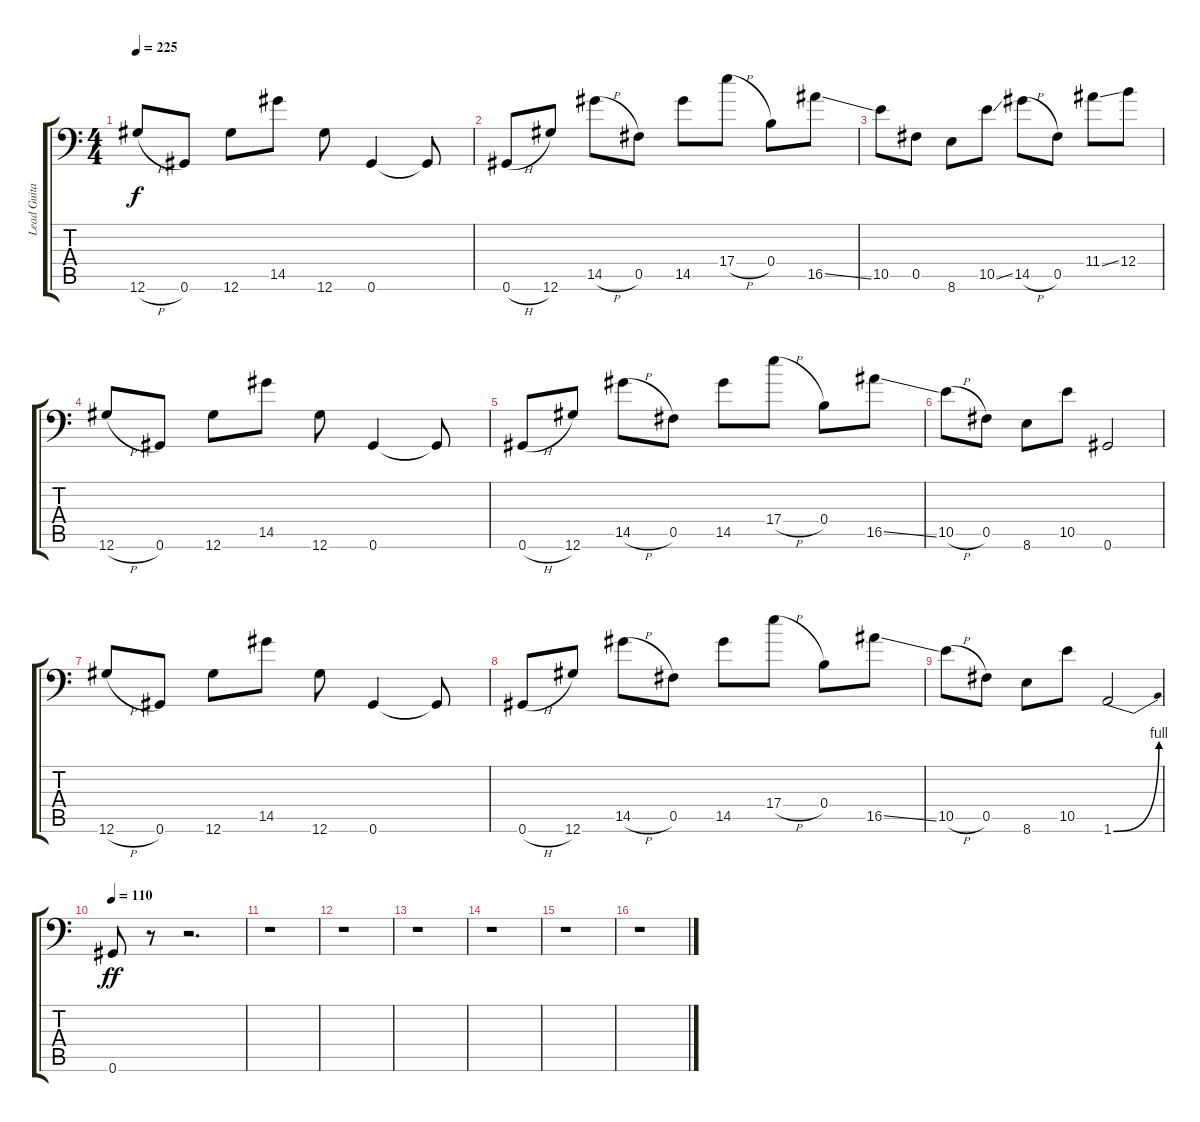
\track ("Lead Guitar" "Lead Guita") {instrument distortionguitar}
\staff {score tabs}
\tuning (Db4 Ab3 E3 B2 Gb2 Ab1) {hide}
\ts (4 4)
\tempo 225
\clef f4
\ks c
12.6{h}.8{dy f} 0.6.8 12.6.8 14.5.8 12.6.8 0.6.4 0.6{t}.8 |
0.6{h}.8 12.6.8 14.5{h}.8 0.5.8 14.5.8 17.4{h}.8 0.4.8 16.5{ss}.8 |
10.5.8 0.5.8 8.6.8 10.5{ss}.8 14.5{h}.8 0.5.8 11.4{ss}.8 12.4.8 |
12.6{h}.8 0.6.8 12.6.8 14.5.8 12.6.8 0.6.4 0.6{t}.8 |
0.6{h}.8 12.6.8 14.5{h}.8 0.5.8 14.5.8 17.4{h}.8 0.4.8 16.5{ss}.8 |
10.5{h}.8 0.5.8 8.6.8 10.5.8 0.6.2 |
12.6{h}.8 0.6.8 12.6.8 14.5.8 12.6.8 0.6.4 0.6{t}.8 |
0.6{h}.8 12.6.8 14.5{h}.8 0.5.8 14.5.8 17.4{h}.8 0.4.8 16.5{ss}.8 |
10.5{h}.8 0.5.8 8.6.8 10.5.8 1.6{be (bend 0 0 60 4)}.2 |
\tempo 110
0.6.8{dy ff} r.8 r.2{d} |
r.1 |
r.1 |
r.1 |
r.1 |
r.1 |
r.1
